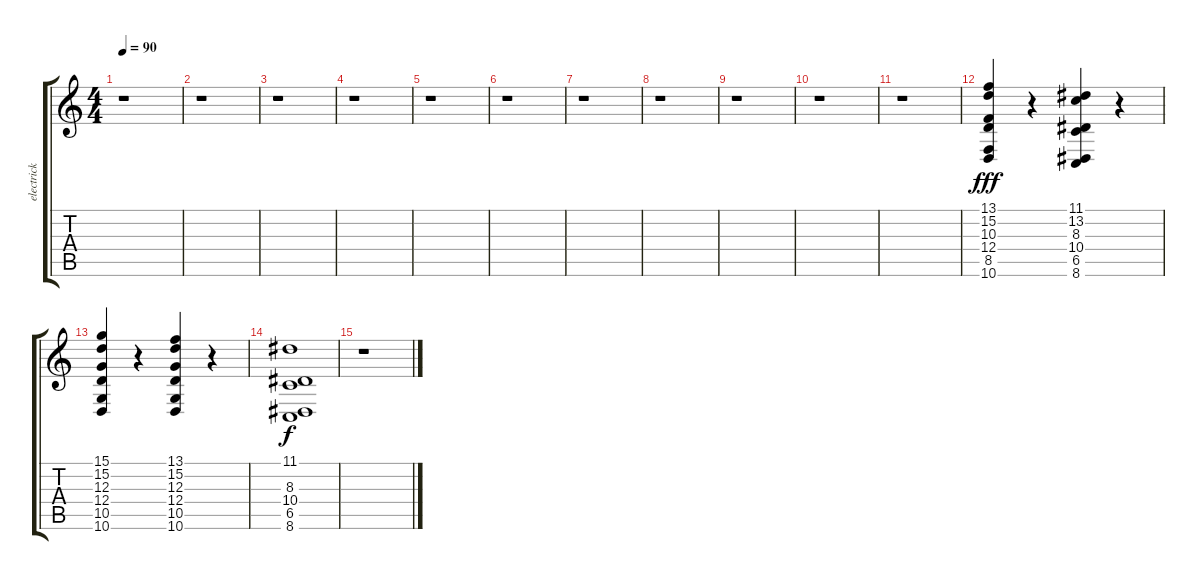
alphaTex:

\track ("electrick sonido" "electrick ") {instrument pad2warm}
\staff {score tabs}
\tuning (E4 B3 G3 D3 A2 E2) {hide}
\ts (4 4)
\tempo 90
\clef g2
\ks c
r.1{dy f} |
r.1 |
r.1 |
r.1 |
r.1 |
r.1 |
r.1 |
r.1 |
r.1 |
r.1 |
r.1 |
(13.1 15.2 10.3 12.4 8.5 10.6).4{dy fff volume 2 instrument synthstrings1} r.4 (11.1 13.2 8.3 10.4 6.5 8.6).4{volume 2} r.4 |
(15.1 15.2 12.3 12.4 10.5 10.6).4{volume 2} r.4 (13.1 15.2 12.3 12.4 10.5 10.6).4{volume 2} r.4 |
(11.1 8.3 10.4 6.5 8.6).1{dy f volume 0} |
r.1
